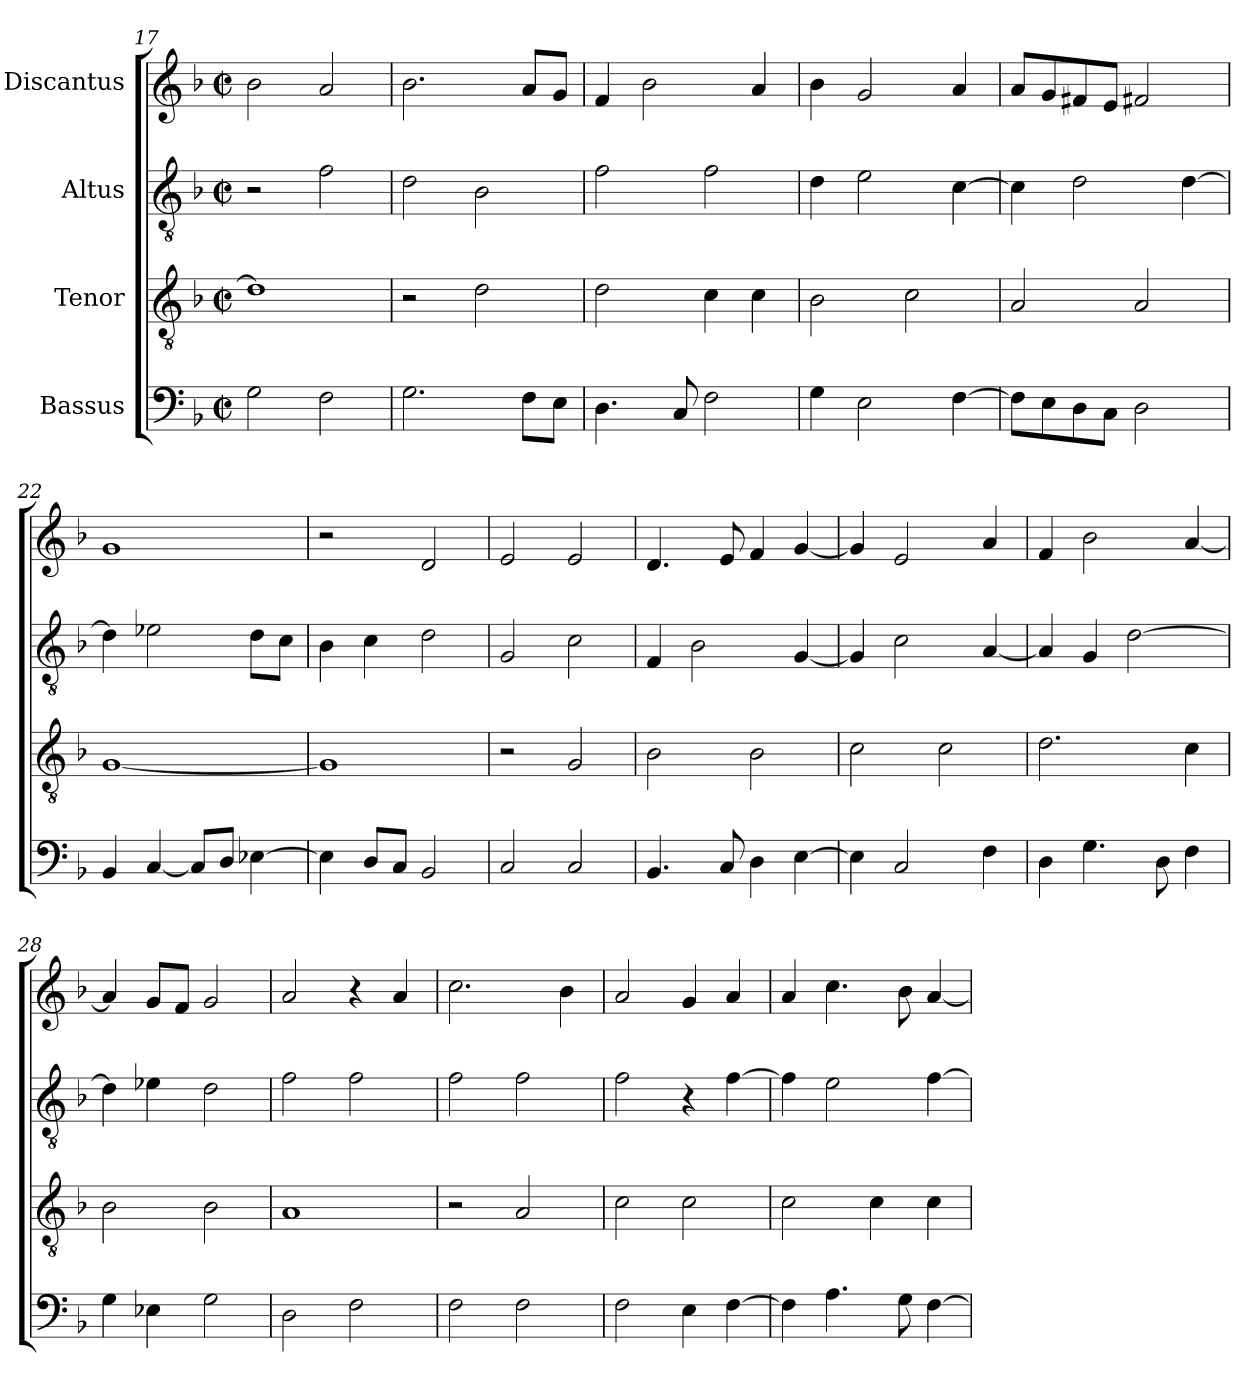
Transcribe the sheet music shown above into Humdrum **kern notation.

**kern	**kern	**kern	**kern
*part4	*part3	*part2	*part1
*staff4	*staff3	*staff2	*staff1
*I"Bassus	*I"Tenor	*I"Altus	*I"Discantus
*clefF4	*clefGv2	*clefGv2	*clefG2
*k[b-]	*k[b-]	*k[b-]	*k[b-]
*M2/2	*M2/2	*M2/2	*M2/2
*met(c|)	*met(c|)	*met(c|)	*met(c|)
=17	=17	=17	=17
2G\	1d]	2r	2b-\
2F\	.	2f\	2a/
=18	=18	=18	=18
2.G\	2r	2d\	2.b-\
.	2d\	2B-\	.
8F\L	.	.	8a/L
8E\J	.	.	8g/J
=19	=19	=19	=19
4.D\	2d\	2f\	4f/
.	.	.	2b-\
8C/	.	.	.
2F\	4c\	2f\	.
.	4c\	.	4a/
=20	=20	=20	=20
4G\	2B-\	4d\	4b-\
2E\	.	2e\	2g/
.	2c\	.	.
[4F\	.	[4c\	4a/
=21	=21	=21	=21
8F\L]	2A/	4c\]	8a/L
8E\	.	.	8g/
8D\	.	2d\	8f#X/
8C\J	.	.	8e/J
2D\	2A/	.	2f#X/
.	.	[4d\	.
=22	=22	=22	=22
4BB-/	[1G	4d\]	1g
[4C/	.	2e-X\	.
8C/L]	.	.	.
8D/J	.	.	.
[4E-X\	.	8d\L	.
.	.	8c\J	.
=23	=23	=23	=23
4E-\]	1G]	4B-\	2r
8D/L	.	4c\	.
8C/J	.	.	.
2BB-/	.	2d\	2d/
!!LO:PB:g=z
=24	=24	=24	=24
2C/	2r	2G/	2e/
2C/	2G/	2c\	2e/
=25	=25	=25	=25
4.BB-/	2B-\	4F/	4.d/
.	.	2B-\	.
8C/	.	.	8e/
4D\	2B-\	.	4f/
[4E\	.	[4G/	[4g/
=26	=26	=26	=26
4E\]	2c\	4G/]	4g/]
2C/	.	2c\	2e/
.	2c\	.	.
4F\	.	[4A/	4a/
=27	=27	=27	=27
4D\	2.d\	4A/]	4f/
4.G\	.	4G/	2b-\
.	.	[2d\	.
8D\	.	.	.
4F\	4c\	.	[4a/
=28	=28	=28	=28
4G\	2B-\	4d\]	4a/]
4E-X\	.	4e-X\	8g/L
.	.	.	8f/J
2G\	2B-\	2d\	2g/
=29	=29	=29	=29
2D\	1A	2f\	2a/
2F\	.	2f\	4r
.	.	.	4a/
=30	=30	=30	=30
2F\	2r	2f\	2.cc\
2F\	2A/	2f\	.
.	.	.	4b-\
=31	=31	=31	=31
2F\	2c\	2f\	2a/
4E\	2c\	4r	4g/
[4F\	.	[4f\	4a/
!!LO:LB:g=z
=32	=32	=32	=32
4F\]	2c\	4f\]	4a/
4.A\	.	2e\	4.cc\
.	4c\	.	.
8G\	.	.	8b-\
[4F\	4c\	[4f\	[4a/
=	=	=	=
*-	*-	*-	*-
